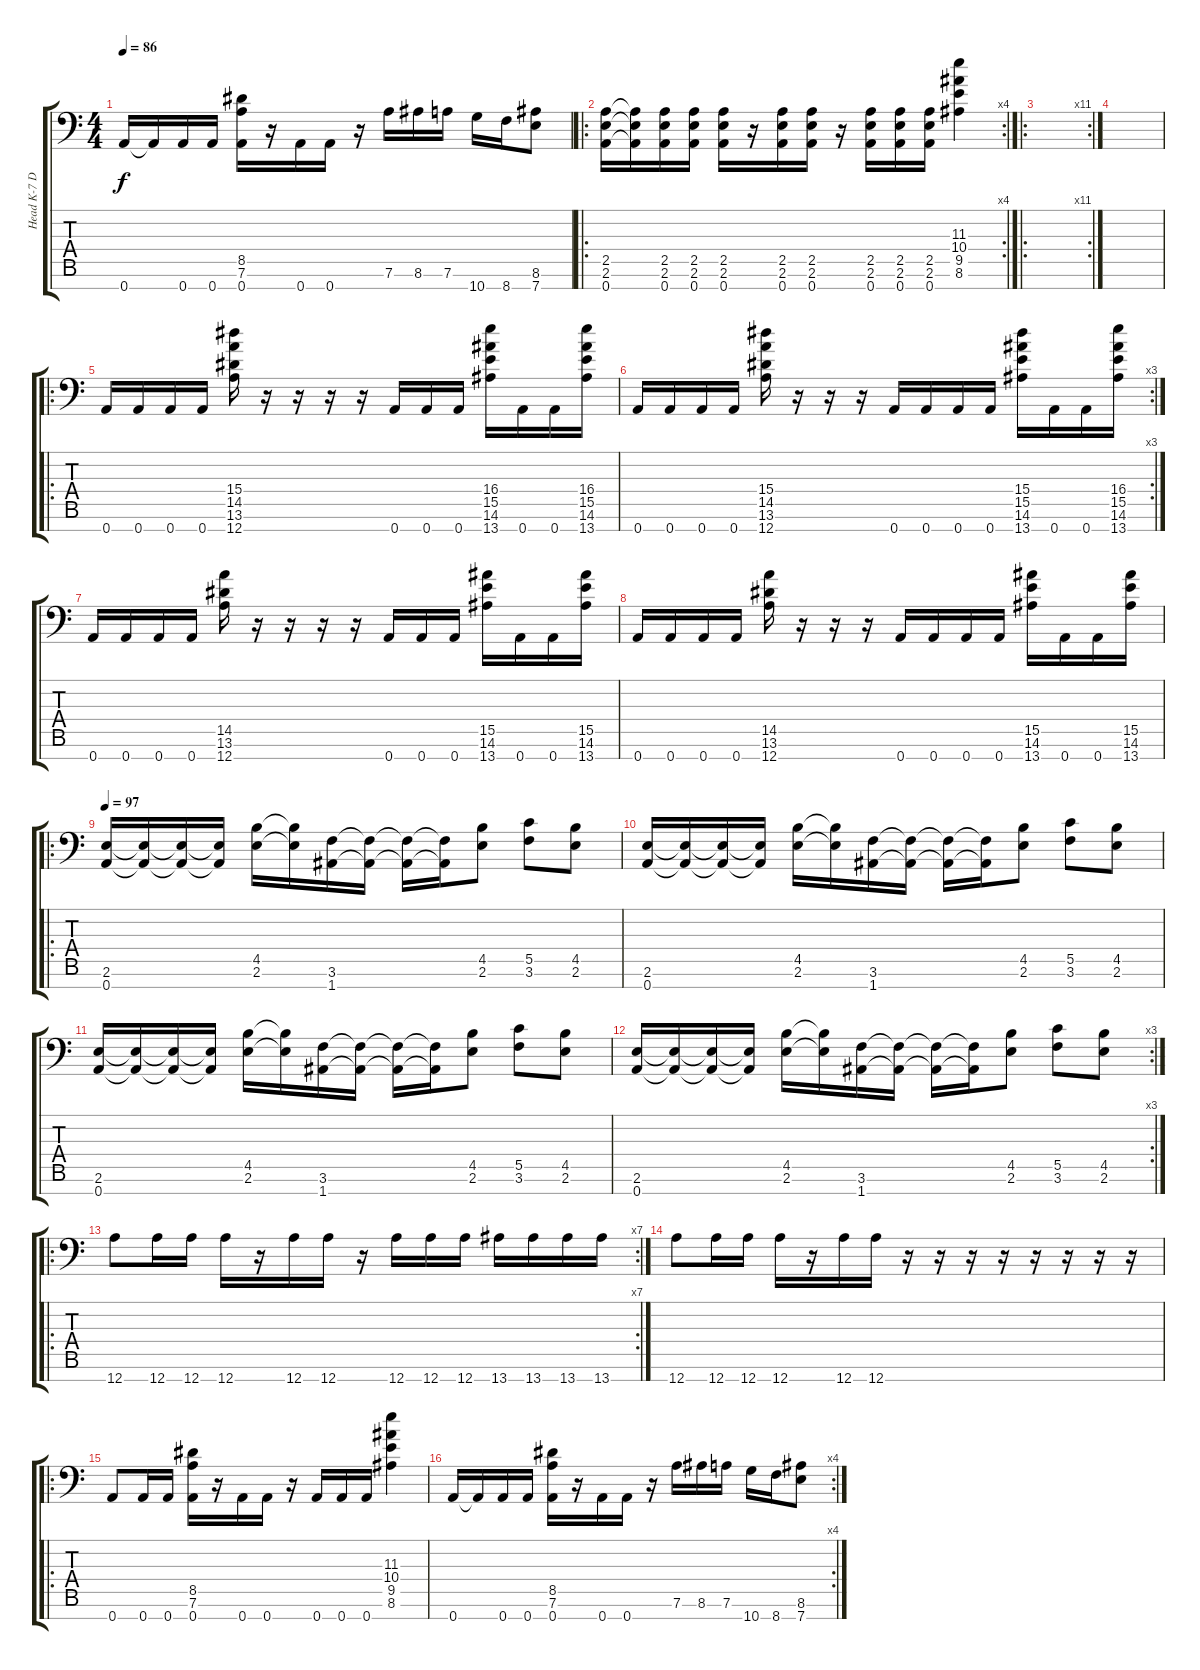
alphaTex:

\track ("Head K-7 Double" "Head K-7 D") {instrument overdrivenguitar}
\staff {score tabs}
\tuning (D4 A3 F3 C3 G2 D2 A1) {hide}
\ts (4 4)
\tempo 86
\clef f4
\ks c
0.7.16{dy f} 0.7{t}.16 0.7.16 0.7.16 (8.5 7.6 0.7).16 r.16 0.7.16 0.7.16 r.16 7.6.16 8.6.16 7.6.16 10.7.16 8.7.16 (8.6 7.7).8 |
\ro
\rc 4
(2.5 2.6 0.7).16 (2.5{t} 2.6{t} 0.7{t}).16 (2.5 2.6 0.7).16 (2.5 2.6 0.7).16 (2.5 2.6 0.7).16 r.16 (2.5 2.6 0.7).16 (2.5 2.6 0.7).16 r.16 (2.5 2.6 0.7).16 (2.5 2.6 0.7).16 (2.5 2.6 0.7).16 (11.3 10.4 9.5 8.6).4 |
\ro
\rc 11
|
|
\ro
0.7.16 0.7.16 0.7.16 0.7.16 (15.4 14.5 13.6 12.7).16 r.16 r.16 r.16 r.16 0.7.16 0.7.16 0.7.16 (16.4 15.5 14.6 13.7).16 0.7.16 0.7.16 (16.4 15.5 14.6 13.7).16 |
\rc 3
0.7.16 0.7.16 0.7.16 0.7.16 (15.4 14.5 13.6 12.7).16 r.16 r.16 r.16 0.7.16 0.7.16 0.7.16 0.7.16 (15.4 15.5 14.6 13.7).16 0.7.16 0.7.16 (16.4 15.5 14.6 13.7).16 |
0.7.16 0.7.16 0.7.16 0.7.16 (14.5 13.6 12.7).16 r.16 r.16 r.16 r.16 0.7.16 0.7.16 0.7.16 (15.5 14.6 13.7).16 0.7.16 0.7.16 (15.5 14.6 13.7).16 |
0.7.16 0.7.16 0.7.16 0.7.16 (14.5 13.6 12.7).16 r.16 r.16 r.16 0.7.16 0.7.16 0.7.16 0.7.16 (15.5 14.6 13.7).16 0.7.16 0.7.16 (15.5 14.6 13.7).16 |
\ro
\tempo 97
(2.6 0.7).16 (2.6{t} 0.7{t}).16 (2.6{t} 0.7{t}).16 (2.6{t} 0.7{t}).16 (4.5 2.6).16 (4.5{t} 2.6{t}).16 (3.6 1.7).16 (3.6{t} 1.7{t}).16 (3.6{t} 1.7{t}).16 (3.6{t} 1.7{t}).16 (4.5 2.6).8 (5.5 3.6).8 (4.5 2.6).8 |
(2.6 0.7).16 (2.6{t} 0.7{t}).16 (2.6{t} 0.7{t}).16 (2.6{t} 0.7{t}).16 (4.5 2.6).16 (4.5{t} 2.6{t}).16 (3.6 1.7).16 (3.6{t} 1.7{t}).16 (3.6{t} 1.7{t}).16 (3.6{t} 1.7{t}).16 (4.5 2.6).8 (5.5 3.6).8 (4.5 2.6).8 |
(2.6 0.7).16 (2.6{t} 0.7{t}).16 (2.6{t} 0.7{t}).16 (2.6{t} 0.7{t}).16 (4.5 2.6).16 (4.5{t} 2.6{t}).16 (3.6 1.7).16 (3.6{t} 1.7{t}).16 (3.6{t} 1.7{t}).16 (3.6{t} 1.7{t}).16 (4.5 2.6).8 (5.5 3.6).8 (4.5 2.6).8 |
\rc 3
(2.6 0.7).16 (2.6{t} 0.7{t}).16 (2.6{t} 0.7{t}).16 (2.6{t} 0.7{t}).16 (4.5 2.6).16 (4.5{t} 2.6{t}).16 (3.6 1.7).16 (3.6{t} 1.7{t}).16 (3.6{t} 1.7{t}).16 (3.6{t} 1.7{t}).16 (4.5 2.6).8 (5.5 3.6).8 (4.5 2.6).8 |
\ro
\rc 7
12.7.8 12.7.16 12.7.16 12.7.16 r.16 12.7.16 12.7.16 r.16 12.7.16 12.7.16 12.7.16 13.7.16 13.7.16 13.7.16 13.7.16 |
12.7.8 12.7.16 12.7.16 12.7.16 r.16 12.7.16 12.7.16 r.16 r.16 r.16 r.16 r.16 r.16 r.16 r.16 |
\ro
0.7.8 0.7.16 0.7.16 (8.5 7.6 0.7).16 r.16 0.7.16 0.7.16 r.16 0.7.16 0.7.16 0.7.16 (11.3 10.4 9.5 8.6).4 |
\rc 4
0.7.16 0.7{t}.16 0.7.16 0.7.16 (8.5 7.6 0.7).16 r.16 0.7.16 0.7.16 r.16 7.6.16 8.6.16 7.6.16 10.7.16 8.7.16 (8.6 7.7).8
